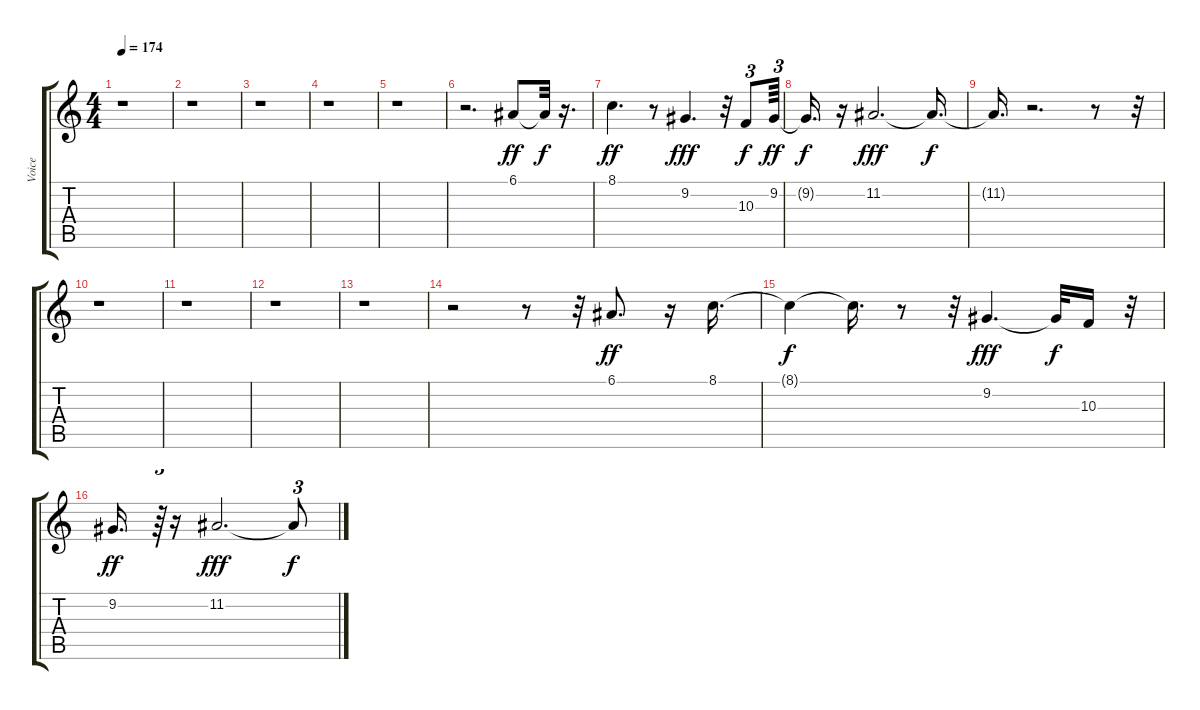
\track ("Voice" "Voice") {instrument choiraahs}
\staff {score tabs}
\tuning (E4 B3 G3 D3 A2 E2) {hide}
\ts (4 4)
\tempo 174
\clef g2
\ks c
r.1{dy f} |
r.1 |
r.1 |
r.1 |
r.1 |
r.2{d} 6.1.8{dy ff} 6.1{t}.32{dy f} r.16{d} |
8.1.4{d dy ff} r.8 9.2.4{d dy fff} r.32 10.3.8{tu (3 2) dy f} 9.2.64{tu (3 2) dy ff} |
9.2{t}.16{d dy f} r.16 11.2.2{d dy fff} 11.2{t}.16{d dy f} |
11.2{t}.16{d} r.2{d} r.8 r.32 |
r.1 |
r.1 |
r.1 |
r.1 |
r.2 r.8 r.32 6.1.8{d dy ff} r.16 8.1.16{d} |
8.1{t}.4{dy f} 8.1{t}.16{d} r.8 r.32 9.2.4{d dy fff} 9.2{t}.32{dy f} 10.3.16 r.32 |
9.2.16{d dy ff} r.64{tu (3 2)} r.16 11.2.2{d dy fff} 11.2{t}.8{tu (3 2) dy f}
